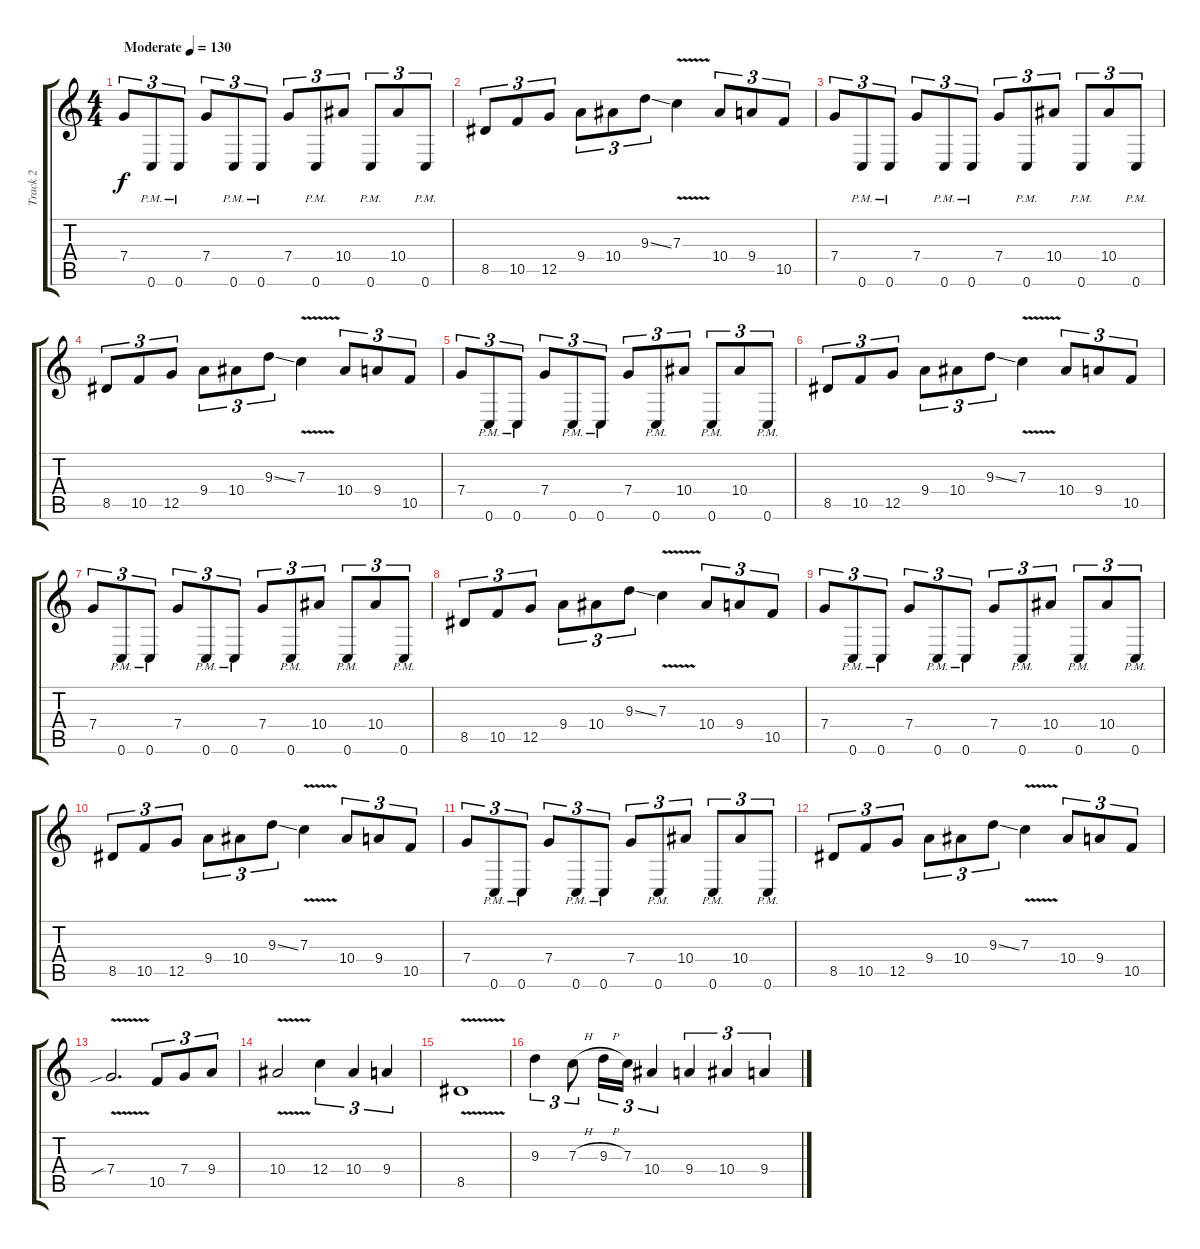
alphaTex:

\track ("Track 2" "Track 2") {instrument distortionguitar}
\staff {score tabs}
\tuning (D4 A3 F3 C3 G2 C2) {hide}
\ts (4 4)
\tempo (130 "Moderate")
\clef g2
\ks c
7.4.8{tu (3 2) dy f instrument distortionguitar} 0.6{pm}.8{tu (3 2)} 0.6{pm}.8{tu (3 2)} 7.4.8{tu (3 2)} 0.6{pm}.8{tu (3 2)} 0.6{pm}.8{tu (3 2)} 7.4.8{tu (3 2)} 0.6{pm}.8{tu (3 2)} 10.4.8{tu (3 2)} 0.6{pm}.8{tu (3 2)} 10.4.8{tu (3 2)} 0.6{pm}.8{tu (3 2)} |
8.5.8{tu (3 2)} 10.5.8{tu (3 2)} 12.5.8{tu (3 2)} 9.4.8{tu (3 2)} 10.4.8{tu (3 2)} 9.3{ss}.8{tu (3 2)} 7.3{v}.4 10.4.8{tu (3 2)} 9.4.8{tu (3 2)} 10.5.8{tu (3 2)} |
7.4.8{tu (3 2)} 0.6{pm}.8{tu (3 2)} 0.6{pm}.8{tu (3 2)} 7.4.8{tu (3 2)} 0.6{pm}.8{tu (3 2)} 0.6{pm}.8{tu (3 2)} 7.4.8{tu (3 2)} 0.6{pm}.8{tu (3 2)} 10.4.8{tu (3 2)} 0.6{pm}.8{tu (3 2)} 10.4.8{tu (3 2)} 0.6{pm}.8{tu (3 2)} |
8.5.8{tu (3 2)} 10.5.8{tu (3 2)} 12.5.8{tu (3 2)} 9.4.8{tu (3 2)} 10.4.8{tu (3 2)} 9.3{ss}.8{tu (3 2)} 7.3{v}.4 10.4.8{tu (3 2)} 9.4.8{tu (3 2)} 10.5.8{tu (3 2)} |
7.4.8{tu (3 2)} 0.6{pm}.8{tu (3 2)} 0.6{pm}.8{tu (3 2)} 7.4.8{tu (3 2)} 0.6{pm}.8{tu (3 2)} 0.6{pm}.8{tu (3 2)} 7.4.8{tu (3 2)} 0.6{pm}.8{tu (3 2)} 10.4.8{tu (3 2)} 0.6{pm}.8{tu (3 2)} 10.4.8{tu (3 2)} 0.6{pm}.8{tu (3 2)} |
8.5.8{tu (3 2)} 10.5.8{tu (3 2)} 12.5.8{tu (3 2)} 9.4.8{tu (3 2)} 10.4.8{tu (3 2)} 9.3{ss}.8{tu (3 2)} 7.3{v}.4 10.4.8{tu (3 2)} 9.4.8{tu (3 2)} 10.5.8{tu (3 2)} |
7.4.8{tu (3 2)} 0.6{pm}.8{tu (3 2)} 0.6{pm}.8{tu (3 2)} 7.4.8{tu (3 2)} 0.6{pm}.8{tu (3 2)} 0.6{pm}.8{tu (3 2)} 7.4.8{tu (3 2)} 0.6{pm}.8{tu (3 2)} 10.4.8{tu (3 2)} 0.6{pm}.8{tu (3 2)} 10.4.8{tu (3 2)} 0.6{pm}.8{tu (3 2)} |
8.5.8{tu (3 2)} 10.5.8{tu (3 2)} 12.5.8{tu (3 2)} 9.4.8{tu (3 2)} 10.4.8{tu (3 2)} 9.3{ss}.8{tu (3 2)} 7.3{v}.4 10.4.8{tu (3 2)} 9.4.8{tu (3 2)} 10.5.8{tu (3 2)} |
7.4.8{tu (3 2)} 0.6{pm}.8{tu (3 2)} 0.6{pm}.8{tu (3 2)} 7.4.8{tu (3 2)} 0.6{pm}.8{tu (3 2)} 0.6{pm}.8{tu (3 2)} 7.4.8{tu (3 2)} 0.6{pm}.8{tu (3 2)} 10.4.8{tu (3 2)} 0.6{pm}.8{tu (3 2)} 10.4.8{tu (3 2)} 0.6{pm}.8{tu (3 2)} |
8.5.8{tu (3 2)} 10.5.8{tu (3 2)} 12.5.8{tu (3 2)} 9.4.8{tu (3 2)} 10.4.8{tu (3 2)} 9.3{ss}.8{tu (3 2)} 7.3{v}.4 10.4.8{tu (3 2)} 9.4.8{tu (3 2)} 10.5.8{tu (3 2)} |
7.4.8{tu (3 2)} 0.6{pm}.8{tu (3 2)} 0.6{pm}.8{tu (3 2)} 7.4.8{tu (3 2)} 0.6{pm}.8{tu (3 2)} 0.6{pm}.8{tu (3 2)} 7.4.8{tu (3 2)} 0.6{pm}.8{tu (3 2)} 10.4.8{tu (3 2)} 0.6{pm}.8{tu (3 2)} 10.4.8{tu (3 2)} 0.6{pm}.8{tu (3 2)} |
8.5.8{tu (3 2)} 10.5.8{tu (3 2)} 12.5.8{tu (3 2)} 9.4.8{tu (3 2)} 10.4.8{tu (3 2)} 9.3{ss}.8{tu (3 2)} 7.3{v}.4 10.4.8{tu (3 2)} 9.4.8{tu (3 2)} 10.5.8{tu (3 2)} |
7.4{v sib}.2{d} 10.5.8{tu (3 2)} 7.4.8{tu (3 2)} 9.4.8{tu (3 2)} |
10.4{v}.2 12.4.4{tu (3 2)} 10.4.4{tu (3 2)} 9.4.4{tu (3 2)} |
8.5{v}.1 |
9.3.4{tu (3 2)} 7.3{h}.8{tu (3 2)} 9.3{h}.16{tu (3 2)} 7.3.16{tu (3 2)} 10.4.4{tu (3 2)} 9.4.4{tu (3 2)} 10.4.4{tu (3 2)} 9.4.4{tu (3 2)}
